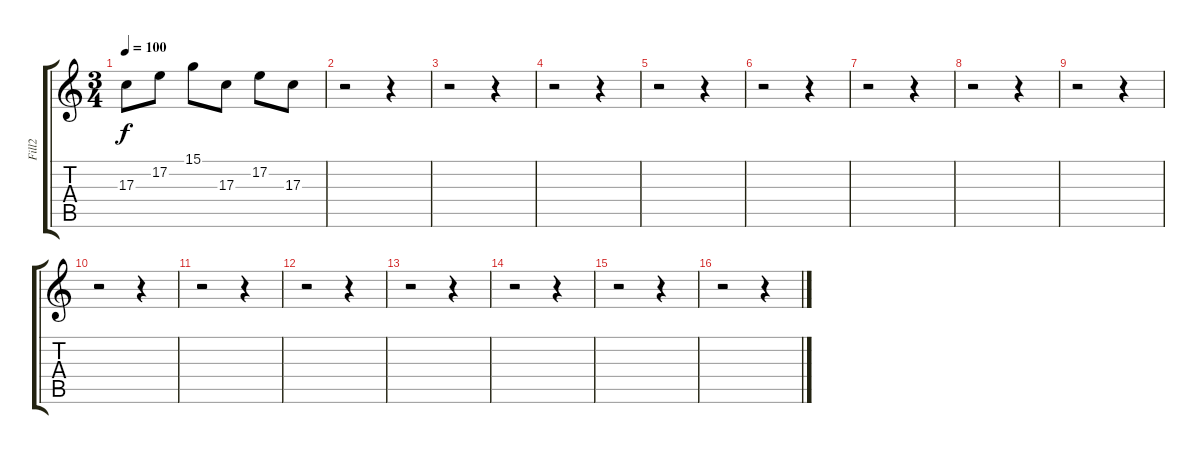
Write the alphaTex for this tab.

\track ("Fill2" "Fill2") {instrument musicbox}
\staff {score tabs}
\tuning (E4 B3 G3 D3 A2 E2) {hide}
\ts (3 4)
\tempo 100
\clef g2
\ks c
17.3.8{dy f} 17.2.8 15.1.8 17.3.8 17.2.8 17.3.8 |
r.2 r.4 |
r.2 r.4 |
r.2 r.4 |
r.2 r.4 |
r.2 r.4 |
r.2 r.4 |
r.2 r.4 |
r.2 r.4 |
r.2 r.4 |
r.2 r.4 |
r.2 r.4 |
r.2 r.4 |
r.2 r.4 |
r.2 r.4 |
r.2 r.4
